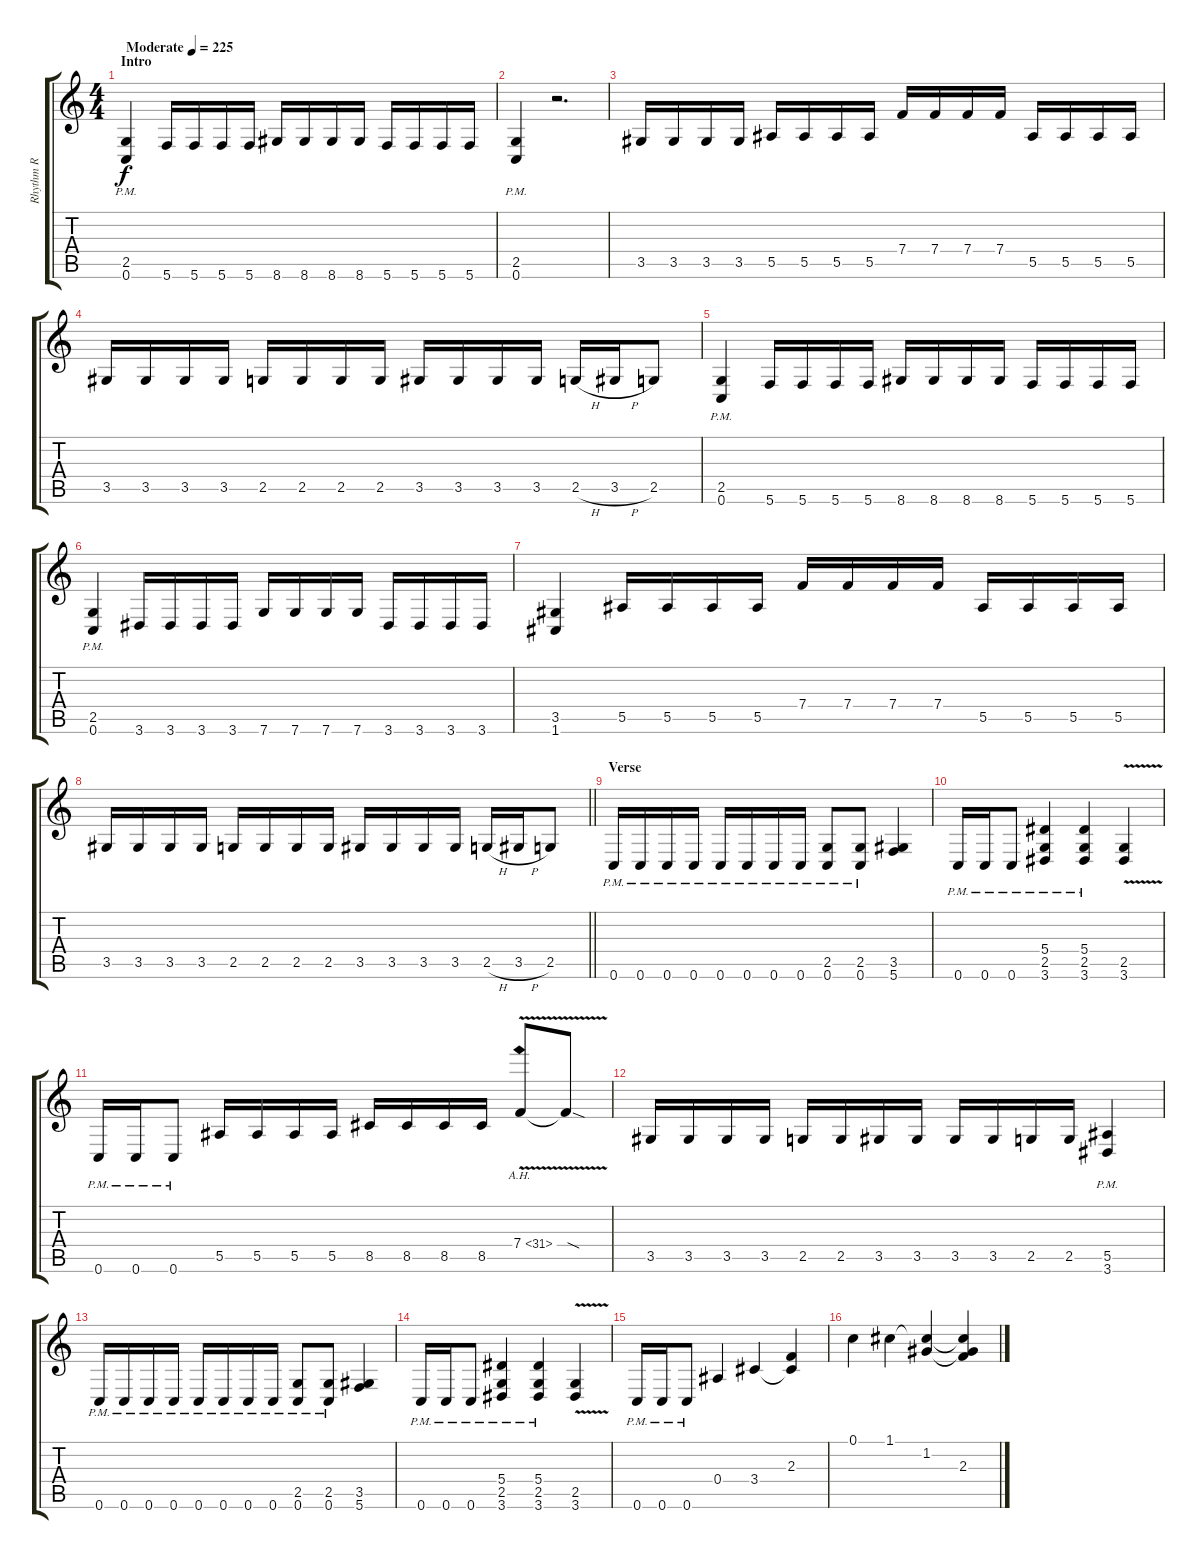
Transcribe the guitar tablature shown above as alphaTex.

\track ("Rhythm R" "Rhythm R") {instrument distortionguitar}
\staff {score tabs}
\tuning (C4 G3 Eb3 Bb2 F2 C2) {hide}
\ts (4 4)
\section ("" "Intro")
\tempo (225 "Moderate")
\clef g2
\ks c
(2.5{pm} 0.6{pm}).4{dy f instrument distortionguitar} 5.6.16 5.6.16 5.6.16 5.6.16 8.6.16 8.6.16 8.6.16 8.6.16 5.6.16 5.6.16 5.6.16 5.6.16 |
(2.5{pm} 0.6).4 r.2{d} |
3.5.16 3.5.16 3.5.16 3.5.16 5.5.16 5.5.16 5.5.16 5.5.16 7.4.16 7.4.16 7.4.16 7.4.16 5.5.16 5.5.16 5.5.16 5.5.16 |
3.5.16 3.5.16 3.5.16 3.5.16 2.5.16 2.5.16 2.5.16 2.5.16 3.5.16 3.5.16 3.5.16 3.5.16 2.5{h}.16 3.5{h}.16 2.5.8 |
(2.5{pm} 0.6{pm}).4 5.6.16 5.6.16 5.6.16 5.6.16 8.6.16 8.6.16 8.6.16 8.6.16 5.6.16 5.6.16 5.6.16 5.6.16 |
(2.5{pm} 0.6{pm}).4 3.6.16 3.6.16 3.6.16 3.6.16 7.6.16 7.6.16 7.6.16 7.6.16 3.6.16 3.6.16 3.6.16 3.6.16 |
(3.5 1.6).4 5.5.16 5.5.16 5.5.16 5.5.16 7.4.16 7.4.16 7.4.16 7.4.16 5.5.16 5.5.16 5.5.16 5.5.16 |
\barLineRight lightlight
3.5.16 3.5.16 3.5.16 3.5.16 2.5.16 2.5.16 2.5.16 2.5.16 3.5.16 3.5.16 3.5.16 3.5.16 2.5{h}.16 3.5{h}.16 2.5.8 |
\section ("" "Verse")
0.6{pm}.16 0.6{pm}.16 0.6{pm}.16 0.6{pm}.16 0.6{pm}.16 0.6{pm}.16 0.6{pm}.16 0.6{pm}.16 (2.5{pm} 0.6{pm}).8 (2.5{pm} 0.6{pm}).8 (3.5 5.6).4 |
0.6{pm}.16 0.6{pm}.16 0.6{pm}.8 (5.4{pm} 2.5{pm} 3.6{pm}).4 (5.4{pm} 2.5{pm} 3.6{pm}).4 (2.5{v} 3.6).4 |
0.6{pm}.16 0.6{pm}.16 0.6{pm}.8 5.5.16 5.5.16 5.5.16 5.5.16 8.5.16 8.5.16 8.5.16 8.5.16 7.4{ah 24 v}.8 7.4{sod t}.8 |
3.5.16 3.5.16 3.5.16 3.5.16 2.5.16 2.5.16 3.5.16 3.5.16 3.5.16 3.5.16 2.5.16 2.5.16 (5.5{pm} 3.6{pm}).4 |
0.6{pm}.16 0.6{pm}.16 0.6{pm}.16 0.6{pm}.16 0.6{pm}.16 0.6{pm}.16 0.6{pm}.16 0.6{pm}.16 (2.5{pm} 0.6{pm}).8 (2.5{pm} 0.6{pm}).8 (3.5 5.6).4 |
0.6{pm}.16 0.6{pm}.16 0.6{pm}.8 (5.4{pm} 2.5{pm} 3.6{pm}).4 (5.4{pm} 2.5{pm} 3.6{pm}).4 (2.5{v} 3.6).4 |
0.6{pm}.16 0.6{pm}.16 0.6{pm}.8 0.4.4 3.4.4 (2.3 3.4{t}).4 |
0.1.4 1.1.4 (1.1{t} 1.2).4 (1.1{t} 1.2{t} 2.3).4
